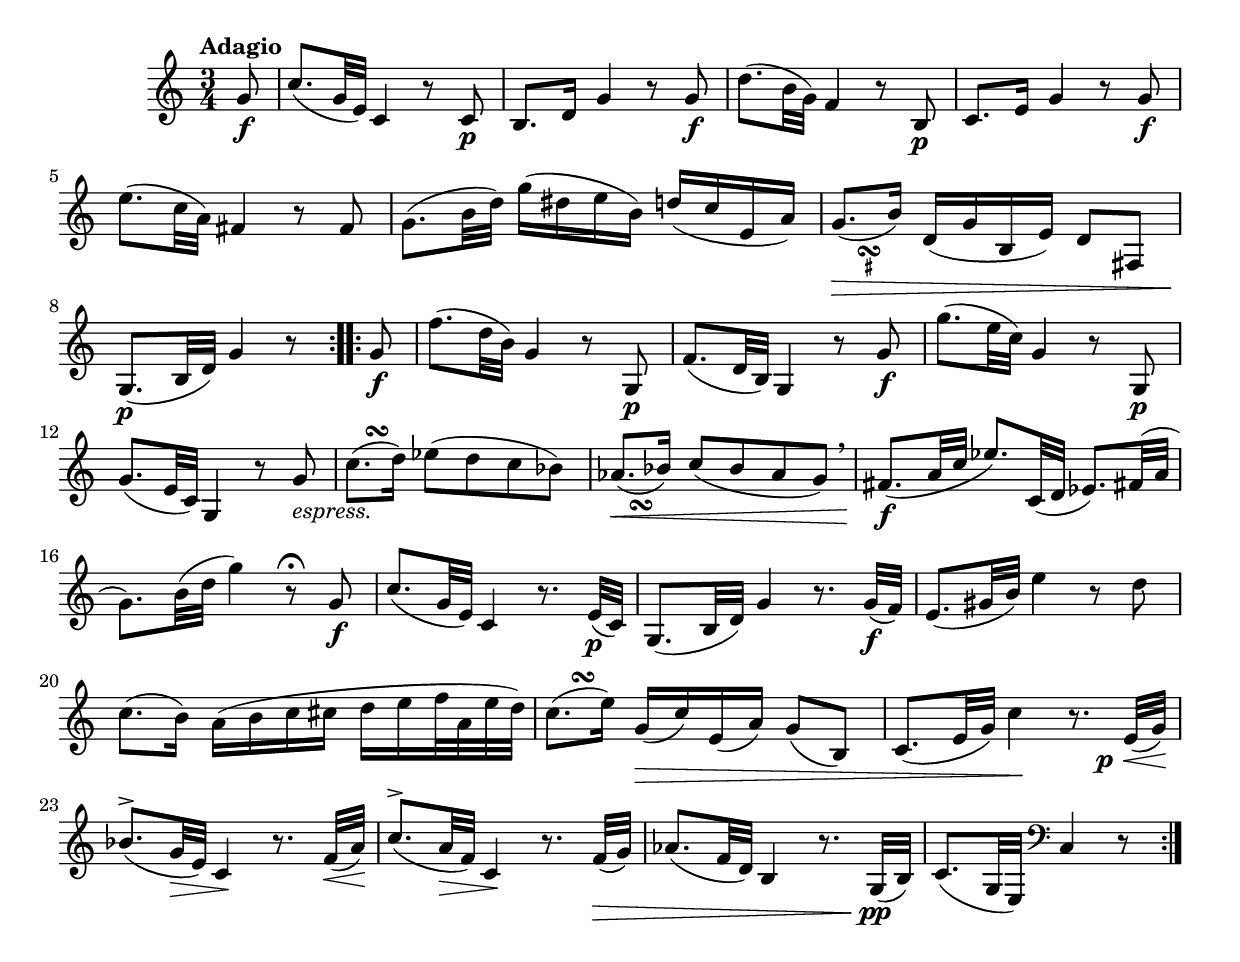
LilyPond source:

\version "2.22.0"

\include "../turn-markup.ily"
\include "settings.ily"

\relative {
  \language "english"

  \transposition f

  \tempo "Adagio"

  \key c \major
  \time 3/4

  \repeat volta 2 {
    \partial 8 { g'8 \f } |
    c8.( g32 e) c4 r8 c \p |
    b8. d16 g4 r8 g \f |
    d'8.( b32 g) f4 r8 b, \p |
    c8. e16 g4 r8 g \f |
    e'8.( c32 a) f-sharp4 r8 f-sharp |
    g8.( b32 d) g16( d-sharp e b) d( c e, a) |
    <<
      { g8.( \> b16) }
      {
        s8
        % This must be less than priority of DynamicLineSpanner objects:
        % http://lilypond.org/doc/Documentation/learning/outside_002dstaff-objects#the-outside_002dstaff_002dpriority-property
        \once \override Staff.TextScript.outside-staff-priority = #240
        s_#(turn-with-accidentals (markup #:null) (markup #:sharp))
      }
    >> d,16( g b, e) d8 f-sharp, |
    g8.( \p b32 d) g4 r8
  }
  \repeat volta 2 {
    g8 \f |
    f'8.( d32 b) g4 r8 g, \p |
    f'8.( d32 b) g4 r8 g' \f |
    g'8.( e32 c) g4 r8 g, \p |
    g'8.( e32 c) g4 r8 g'_\markup { \italic "espress." } |
    <<
      { c8.( d16) }
      { s8 s^\turn-markup }
    >> e-flat8( d c b-flat) |
    <<
      { a-flat8.( \< b-flat16) }
      { s8 \once \override Staff.TextScript.outside-staff-priority = #240 s_\turn-markup }
    >> c8( b-flat a-flat g) \breathe |
    f-sharp8.( \f a32 c e-flat8.) c,32( d e-flat8.) f-sharp!32( a |
    g8.) b32( d g4) r8\fermata g,8 \f |
    c8.( g32 e) c4 r8. e32( \p c) |
    g8.( b32 d) g4 r8. g32 \f( f) |
    e8.( g-sharp32 b) e4 r8 d |
    c8.( b16) a( b c c-sharp d e f32 a, e' d) |
    <<
      { c8.( e16) }
      { s8 s^\turn-markup }
    >> g,16( \> c) e,( a) g8( b,) |
    c8.( e32 g) c4 \!
    <<
      { r8. e,32( g) }
      { s8 s16 \p \< s32 s \! }
    >> |
    b-flat8.^>( g32 \> e) c4 \! r8. f32( \< a) \! |
    c8.^>( a32 \> f) c4 \! r8. f32( \> g) |
    a-flat8.( f32 d) b4 r8. g32( \pp b) |
    c8.( g32 e) \clef \bass-clef-name c4 r8
  }
}
